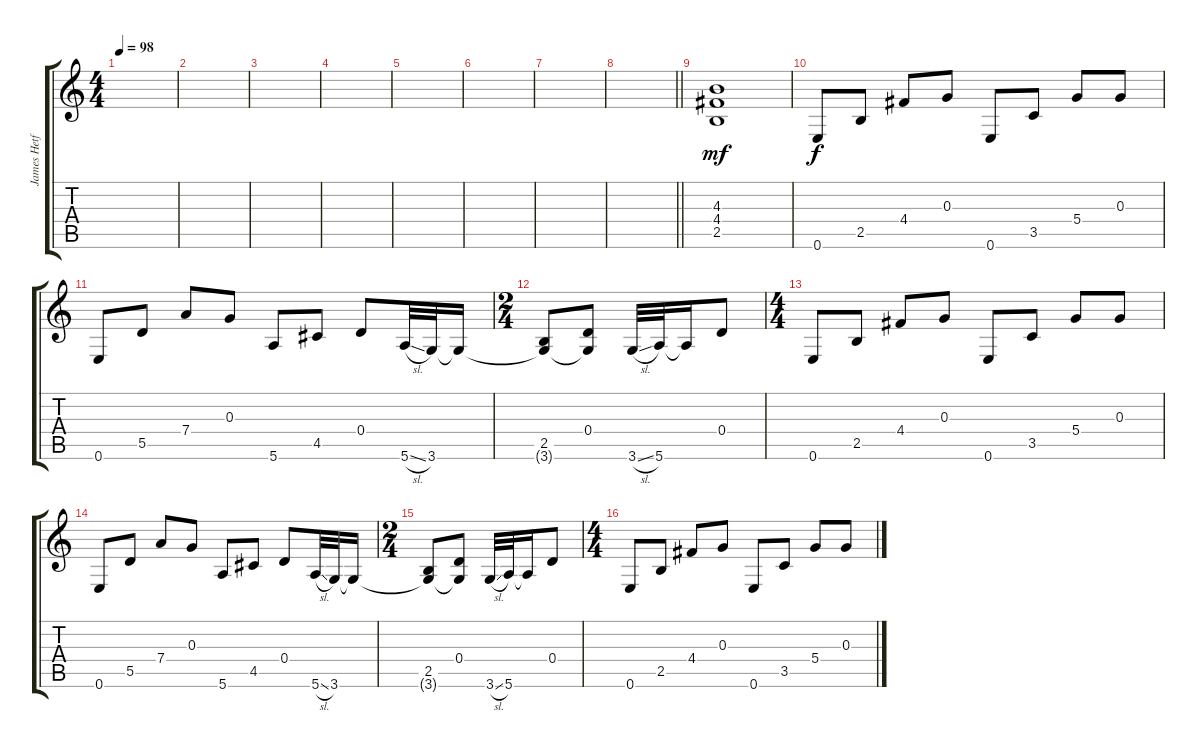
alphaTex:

\track ("James Hetfield" "James Hetf") {instrument electricguitarclean}
\staff {score tabs}
\tuning (E4 B3 G3 D3 A2 E2) {hide}
\ts (4 4)
\tempo 98
\clef g2
\ks c
|
|
|
|
|
|
|
\barLineRight lightlight
|
(4.3 4.4 2.5).1{dy mf} |
0.6.8{dy f instrument electricguitarclean} 2.5.8 4.4.8 0.3.8 0.6.8 3.5.8 5.4.8 0.3.8 |
0.6.8 5.5.8 7.4.8 0.3.8 5.6.8 4.5.8 0.4.8 5.6{sl}.32 3.6.32 3.6{t}.16 |
\ts (2 4)
(2.5 3.6{t}).8 (0.4 3.6{t}).8 3.6{sl}.32 5.6.32 5.6{t}.16 0.4.8 |
\ts (4 4)
0.6.8 2.5.8 4.4.8 0.3.8 0.6.8 3.5.8 5.4.8 0.3.8 |
0.6.8 5.5.8 7.4.8 0.3.8 5.6.8 4.5.8 0.4.8 5.6{sl}.32 3.6.32 3.6{t}.16 |
\ts (2 4)
(2.5 3.6{t}).8 (0.4 3.6{t}).8 3.6{sl}.32 5.6.32 5.6{t}.16 0.4.8 |
\ts (4 4)
0.6.8 2.5.8 4.4.8 0.3.8 0.6.8 3.5.8 5.4.8 0.3.8
